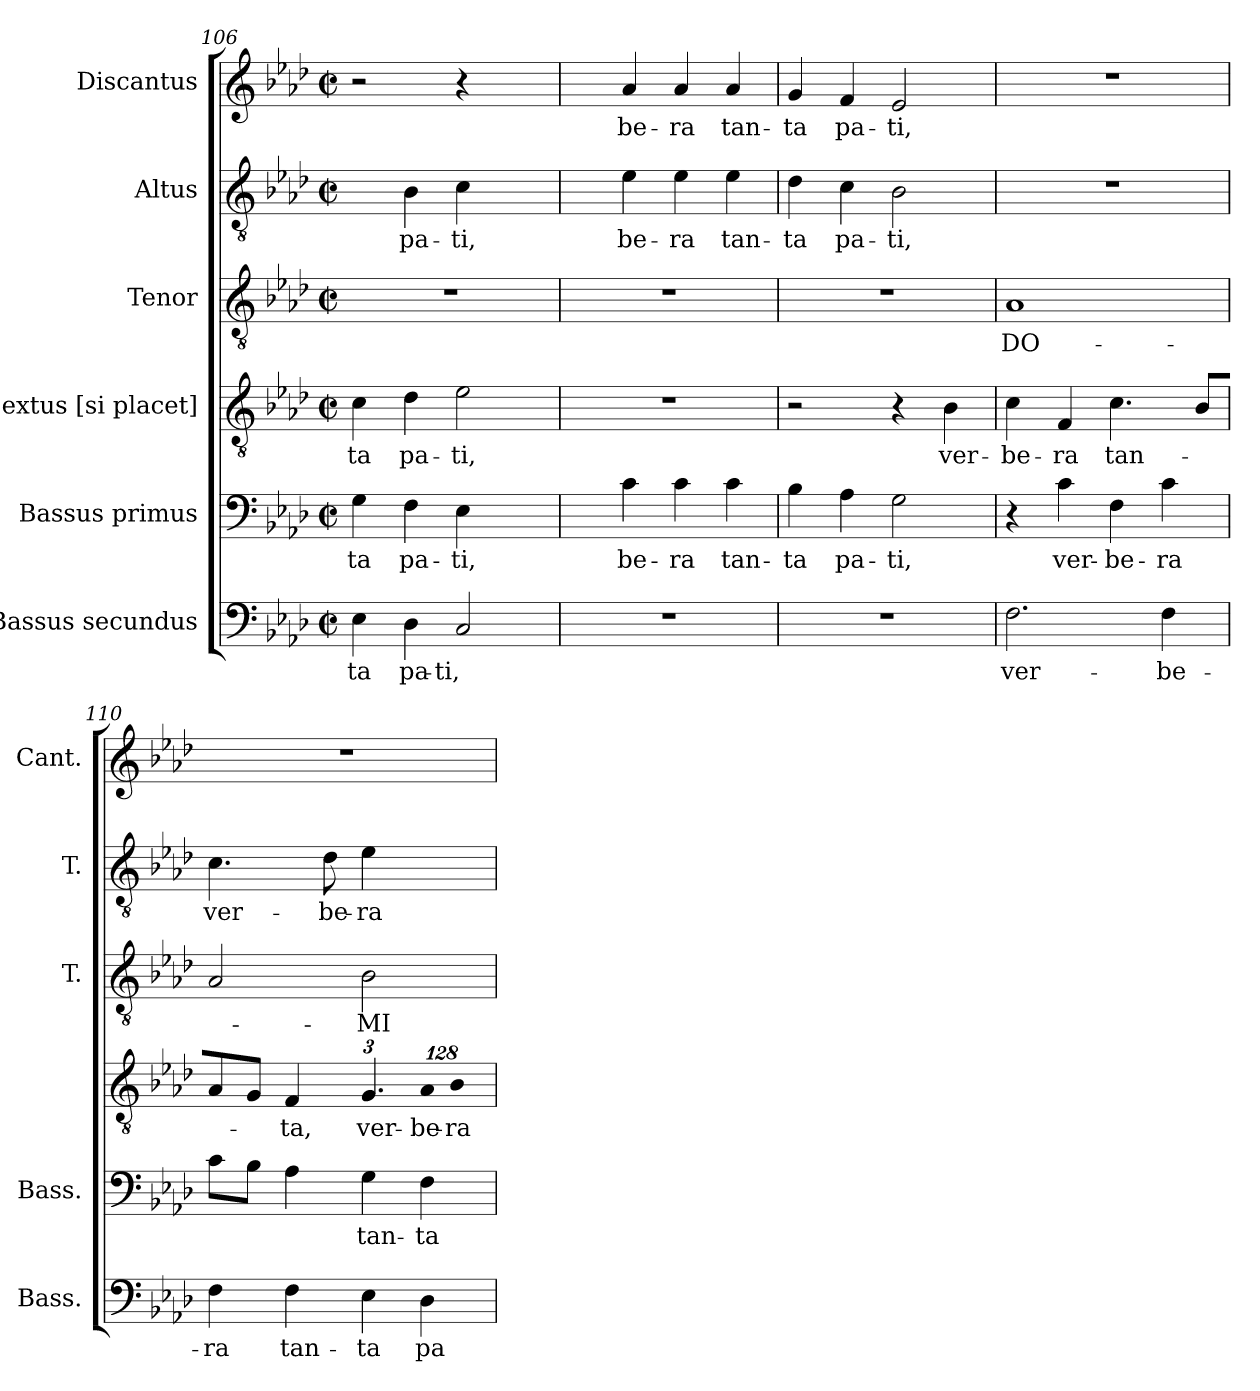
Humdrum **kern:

**kern	**text	**kern	**text	**kern	**text	**kern	**text	**kern	**text	**kern	**text
*part6	*part6	*part5	*part5	*part4	*part4	*part3	*part3	*part2	*part2	*part1	*part1
*staff6	*staff6	*staff5	*staff5	*staff4	*staff4	*staff3	*staff3	*staff2	*staff2	*staff1	*staff1
*I"Bassus secundus	*	*I"Bassus primus	*	*I"Sextus [si placet]	*	*I"Tenor	*	*I"Altus	*	*I"Discantus	*
*I'Bass.	*	*I'Bass.	*	*	*	*I'T.	*	*I'T.	*	*I'Cant.	*
*clefF4	*	*clefF4	*	*clefGv2	*	*clefGv2	*	*clefGv2	*	*clefG2	*
*	*	*	*	*ITrd7c12	*	*ITrd7c12	*	*ITrd7c12	*	*	*
*k[b-e-a-d-]	*	*k[b-e-a-d-]	*	*k[b-e-a-d-]	*	*k[b-e-a-d-]	*	*k[b-e-a-d-]	*	*k[b-e-a-d-]	*
*A-:	*	*A-:	*	*A-:	*	*A-:	*	*A-:	*	*A-:	*
*M2/2	*	*M2/2	*	*M2/2	*	*M2/2	*	*M2/2	*	*M2/2	*
*met(c|)	*	*met(c|)	*	*met(c|)	*	*met(c|)	*	*met(c|)	*	*met(c|)	*
=106	=106	=106	=106	=106	=106	=106	=106	=106	=106	=106	=106
!	!LO:LY:b:color=#000000	!	!	!	!	!	!	!	!	!	!
!	!	!	!LO:LY:b:color=#000000	!	!	!	!	!	!	!	!
!	!	!	!	!	!LO:LY:b:color=#000000	!	!	!	!	!	!
4E-i\	-ta	4Gi\	-ta	4Ci\	-ta	1r	.	4Ci\yy]	.	2r	.
!	!LO:LY:b:color=#000000	!	!	!	!	!	!	!	!	!	!
!	!	!	!LO:LY:b:color=#000000	!	!	!	!	!	!	!	!
!	!	!	!	!	!LO:LY:b:color=#000000	!	!	!	!	!	!
!	!	!	!	!	!	!	!	!	!LO:LY:b:color=#000000	!	!
4D-i\	pa-	4Fi\	pa-	4D-i\	pa-	.	.	4BB-i\	pa-	.	.
!	!LO:LY:b:color=#000000	!	!	!	!	!	!	!	!	!	!
!	!	!	!LO:LY:b:color=#000000	!	!	!	!	!	!	!	!
!	!	!	!	!	!LO:LY:b:color=#000000	!	!	!	!	!	!
!	!	!	!	!	!	!	!	!	!LO:LY:b:color=#000000	!	!
2Ci/	-ti,	4E-i\	-ti,	2E-i\	-ti,	.	.	4Ci\	-ti,	4r	.
!	!	!	!LO:LY:b:color=#000000	!	!	!	!	!	!	!	!
!	!	!	!	!	!	!	!	!	!LO:LY:b:color=#000000	!	!
!	!	!	!	!	!	!	!	!	!	!	!LO:LY:b:color=#000000
.	.	[4ci\yy	ver-	.	.	.	.	[4E-i\yy	ver-	[4a-i/yy	ver-
=107	=107	=107	=107	=107	=107	=107	=107	=107	=107	=107	=107
1r	.	4ci\yy]	.	1r	.	1r	.	4E-i\yy]	.	4a-i/yy]	.
!	!	!	!LO:LY:b:color=#000000	!	!	!	!	!	!	!	!
!	!	!	!	!	!	!	!	!	!LO:LY:b:color=#000000	!	!
!	!	!	!	!	!	!	!	!	!	!	!LO:LY:b:color=#000000
.	.	4ci\	-be-	.	.	.	.	4E-i\	-be-	4a-i/	-be-
!	!	!	!LO:LY:b:color=#000000	!	!	!	!	!	!	!	!
!	!	!	!	!	!	!	!	!	!LO:LY:b:color=#000000	!	!
!	!	!	!	!	!	!	!	!	!	!	!LO:LY:b:color=#000000
.	.	4ci\	-ra	.	.	.	.	4E-i\	-ra	4a-i/	-ra
!	!	!	!LO:LY:b:color=#000000	!	!	!	!	!	!	!	!
!	!	!	!	!	!	!	!	!	!LO:LY:b:color=#000000	!	!
!	!	!	!	!	!	!	!	!	!	!	!LO:LY:b:color=#000000
.	.	4ci\	tan-	.	.	.	.	4E-i\	tan-	4a-i/	tan-
=108	=108	=108	=108	=108	=108	=108	=108	=108	=108	=108	=108
!	!	!	!LO:LY:b:color=#000000	!	!	!	!	!	!	!	!
!	!	!	!	!	!	!	!	!	!LO:LY:b:color=#000000	!	!
!	!	!	!	!	!	!	!	!	!	!	!LO:LY:b:color=#000000
1r	.	4B-i\	-ta	2r	.	1r	.	4D-i\	-ta	4gi/	-ta
!	!	!	!LO:LY:b:color=#000000	!	!	!	!	!	!	!	!
!	!	!	!	!	!	!	!	!	!LO:LY:b:color=#000000	!	!
!	!	!	!	!	!	!	!	!	!	!	!LO:LY:b:color=#000000
.	.	4A-i\	pa-	.	.	.	.	4Ci\	pa-	4fi/	pa-
!	!	!	!LO:LY:b:color=#000000	!	!	!	!	!	!	!	!
!	!	!	!	!	!	!	!	!	!LO:LY:b:color=#000000	!	!
!	!	!	!	!	!	!	!	!	!	!	!LO:LY:b:color=#000000
.	.	2Gi\	-ti,	4r	.	.	.	2BB-i\	-ti,	2e-i/	-ti,
!	!	!	!	!	!LO:LY:b:color=#000000	!	!	!	!	!	!
.	.	.	.	4BB-i\	ver-	.	.	.	.	.	.
=109	=109	=109	=109	=109	=109	=109	=109	=109	=109	=109	=109
!	!LO:LY:b:color=#000000	!	!	!	!	!	!	!	!	!	!
!	!	!	!	!	!LO:LY:b:color=#000000	!	!	!	!	!	!
!	!	!	!	!	!	!	!LO:LY:b:color=#000000	!	!	!	!
2.Fi\	ver-	4r	.	4Ci\	-be-	1AA-i	DO-	1r	.	1r	.
!	!	!	!LO:LY:b:color=#000000	!	!	!	!	!	!	!	!
!	!	!	!	!	!LO:LY:b:color=#000000	!	!	!	!	!	!
.	.	4ci\	ver-	4FFi/	-ra	.	.	.	.	.	.
!	!	!	!LO:LY:b:color=#000000	!	!	!	!	!	!	!	!
!	!	!	!	!	!LO:LY:b:color=#000000	!	!	!	!	!	!
.	.	4Fi\	-be-	4.Ci\	tan-	.	.	.	.	.	.
!	!LO:LY:b:color=#000000	!	!	!	!	!	!	!	!	!	!
!	!	!	!LO:LY:b:color=#000000	!	!	!	!	!	!	!	!
4Fi\	-be-	4ci\	-ra	.	.	.	.	.	.	.	.
.	.	.	.	8BB-i/L	.	.	.	.	.	.	.
!!LO:LB:g=z
=110	=110	=110	=110	=110	=110	=110	=110	=110	=110	=110	=110
!	!LO:LY:b:color=#000000	!	!	!	!	!	!	!	!	!	!
!	!	!	!	!	!	!	!	!	!LO:LY:b:color=#000000	!	!
4Fi\	-ra	8ci\L	.	8AA-i/	.	2AA-i/	.	4.Ci\	ver-	1r	.
.	.	8B-i\J	.	8GGi/J	.	.	.	.	.	.	.
!	!LO:LY:b:color=#000000	!	!	!	!	!	!	!	!	!	!
!	!	!	!	!	!LO:LY:b:color=#000000	!	!	!	!	!	!
4Fi\	tan-	4A-i\	.	4FFi/	-ta,	.	.	.	.	.	.
!	!	!	!	!	!	!	!	!	!LO:LY:b:color=#000000	!	!
.	.	.	.	.	.	.	.	8D-i\	-be-	.	.
!	!LO:LY:b:color=#000000	!	!	!	!	!	!	!	!	!	!
!	!	!	!LO:LY:b:color=#000000	!	!	!	!	!	!	!	!
*	*	*	*	*Xbrackettup	*	*	*	*	*	*	*
!	!	!	!	!	!LO:LY:b:color=#000000	!	!	!	!	!	!
!	!	!	!	!	!	!	!LO:LY:b:color=#000000	!	!	!	!
!	!	!	!	!	!	!	!	!	!LO:LY:b:color=#000000	!	!
4E-i\	-ta	4Gi\	tan-	6.GGi/	ver-	2BB-i\	-MI	4E-i\	-ra	.	.
!	!LO:LY:b:color=#000000	!	!	!	!	!	!	!	!	!	!
!	!	!	!LO:LY:b:color=#000000	!LO:N:vis=8	!	!	!	!	!	!	!
!	!	!	!	!	!LO:LY:b:color=#000000	!	!	!	!	!	!
!	!	!	!	!	!	!	!	!	!LO:LY:b:color=#000000	!	!
4D-i\	pa-	4Fi\	-ta	1024%85AA-i/	-be-	.	.	[4Fi\yy	tan-	.	.
!	!	!	!	!LO:N:vis=4	!	!	!	!	!	!	!
!	!	!	!	!	!LO:LY:b:color=#000000	!	!	!	!	!	!
.	.	.	.	1024%171BB-i\	-ra	.	.	.	.	.	.
=	=	=	=	=	=	=	=	=	=	=	=
*-	*-	*-	*-	*-	*-	*-	*-	*-	*-	*-	*-
